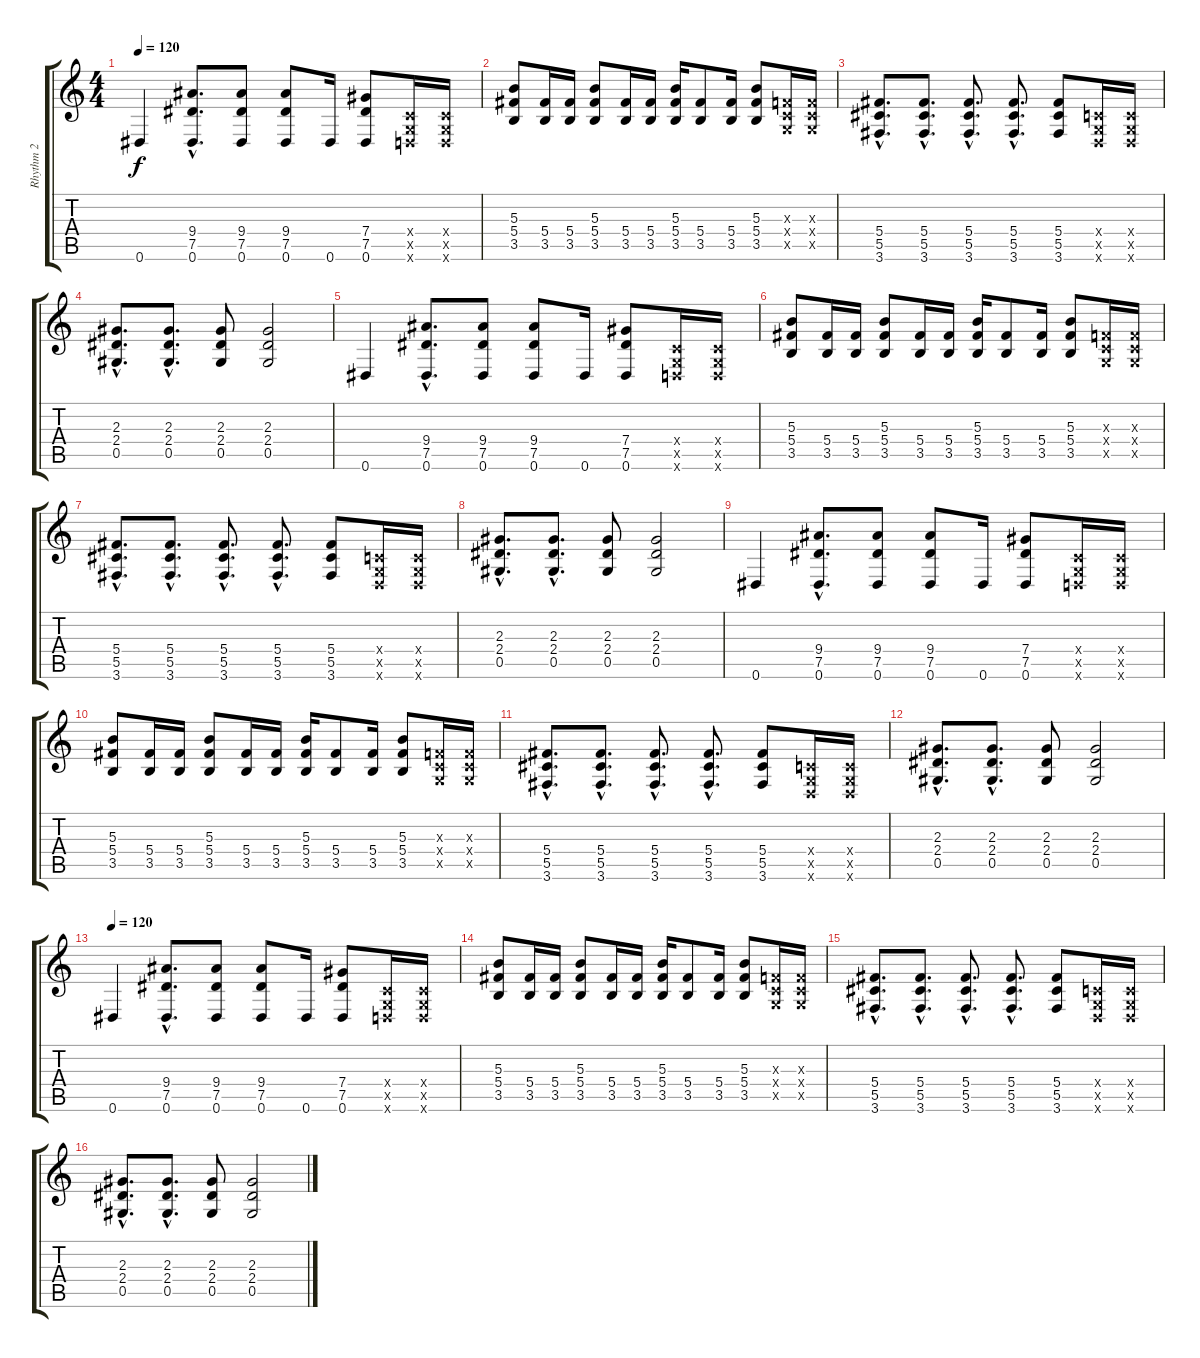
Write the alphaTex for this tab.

\track ("Rhythm 2" "Rhythm 2") {instrument overdrivenguitar}
\staff {score tabs}
\tuning (Eb4 Bb3 Gb3 Db3 Ab2 Eb2) {hide}
\ts (4 4)
\tempo 120
\clef g2
\ks c
0.6.4{dy f instrument electricguitarclean} (9.4{hac} 7.5{hac} 0.6{hac}).8{d} (9.4 7.5 0.6).8 (9.4 7.5 0.6).8 0.6.16 (7.4 7.5 0.6).8 (-1.4{x} -1.5{x} -1.6{x}).16 (-1.4{x} -1.5{x} -1.6{x}).16 |
(5.3 5.4 3.5).8 (5.4 3.5).16 (5.4 3.5).16 (5.3 5.4 3.5).8 (5.4 3.5).16 (5.4 3.5).16 (5.3 5.4 3.5).16 (5.4 3.5).8 (5.4 3.5).16 (5.3 5.4 3.5).8 (-1.3{x} -1.4{x} -1.5{x}).16 (-1.3{x} -1.4{x} -1.5{x}).16 |
(5.4{hac} 5.5{hac} 3.6{hac}).8{d} (5.4{hac} 5.5{hac} 3.6{hac}).8{d} (5.4{hac} 5.5{hac} 3.6{hac}).8{d} (5.4{hac} 5.5{hac} 3.6{hac}).8{d} (5.4 5.5 3.6).8 (-1.4{x} -1.5{x} -1.6{x}).16 (-1.4{x} -1.5{x} -1.6{x}).16 |
(2.3{hac} 2.4{hac} 0.5{hac}).8{d} (2.3{hac} 2.4{hac} 0.5{hac}).8{d} (2.3 2.4 0.5).8 (2.3 2.4 0.5).2 |
0.6.4{instrument electricguitarclean} (9.4{hac} 7.5{hac} 0.6{hac}).8{d} (9.4 7.5 0.6).8 (9.4 7.5 0.6).8 0.6.16 (7.4 7.5 0.6).8 (-1.4{x} -1.5{x} -1.6{x}).16 (-1.4{x} -1.5{x} -1.6{x}).16 |
(5.3 5.4 3.5).8 (5.4 3.5).16 (5.4 3.5).16 (5.3 5.4 3.5).8 (5.4 3.5).16 (5.4 3.5).16 (5.3 5.4 3.5).16 (5.4 3.5).8 (5.4 3.5).16 (5.3 5.4 3.5).8 (-1.3{x} -1.4{x} -1.5{x}).16 (-1.3{x} -1.4{x} -1.5{x}).16 |
(5.4{hac} 5.5{hac} 3.6{hac}).8{d} (5.4{hac} 5.5{hac} 3.6{hac}).8{d} (5.4{hac} 5.5{hac} 3.6{hac}).8{d} (5.4{hac} 5.5{hac} 3.6{hac}).8{d} (5.4 5.5 3.6).8 (-1.4{x} -1.5{x} -1.6{x}).16 (-1.4{x} -1.5{x} -1.6{x}).16 |
(2.3{hac} 2.4{hac} 0.5{hac}).8{d} (2.3{hac} 2.4{hac} 0.5{hac}).8{d} (2.3 2.4 0.5).8 (2.3 2.4 0.5).2 |
0.6.4{instrument electricguitarclean} (9.4{hac} 7.5{hac} 0.6{hac}).8{d} (9.4 7.5 0.6).8 (9.4 7.5 0.6).8 0.6.16 (7.4 7.5 0.6).8 (-1.4{x} -1.5{x} -1.6{x}).16 (-1.4{x} -1.5{x} -1.6{x}).16 |
(5.3 5.4 3.5).8 (5.4 3.5).16 (5.4 3.5).16 (5.3 5.4 3.5).8 (5.4 3.5).16 (5.4 3.5).16 (5.3 5.4 3.5).16 (5.4 3.5).8 (5.4 3.5).16 (5.3 5.4 3.5).8 (-1.3{x} -1.4{x} -1.5{x}).16 (-1.3{x} -1.4{x} -1.5{x}).16 |
(5.4{hac} 5.5{hac} 3.6{hac}).8{d} (5.4{hac} 5.5{hac} 3.6{hac}).8{d} (5.4{hac} 5.5{hac} 3.6{hac}).8{d} (5.4{hac} 5.5{hac} 3.6{hac}).8{d} (5.4 5.5 3.6).8 (-1.4{x} -1.5{x} -1.6{x}).16 (-1.4{x} -1.5{x} -1.6{x}).16 |
(2.3{hac} 2.4{hac} 0.5{hac}).8{d} (2.3{hac} 2.4{hac} 0.5{hac}).8{d} (2.3 2.4 0.5).8 (2.3 2.4 0.5).2 |
\tempo 120
0.6.4{instrument electricguitarclean} (9.4{hac} 7.5{hac} 0.6{hac}).8{d} (9.4 7.5 0.6).8 (9.4 7.5 0.6).8 0.6.16 (7.4 7.5 0.6).8 (-1.4{x} -1.5{x} -1.6{x}).16 (-1.4{x} -1.5{x} -1.6{x}).16 |
(5.3 5.4 3.5).8 (5.4 3.5).16 (5.4 3.5).16 (5.3 5.4 3.5).8 (5.4 3.5).16 (5.4 3.5).16 (5.3 5.4 3.5).16 (5.4 3.5).8 (5.4 3.5).16 (5.3 5.4 3.5).8 (-1.3{x} -1.4{x} -1.5{x}).16 (-1.3{x} -1.4{x} -1.5{x}).16 |
(5.4{hac} 5.5{hac} 3.6{hac}).8{d} (5.4{hac} 5.5{hac} 3.6{hac}).8{d} (5.4{hac} 5.5{hac} 3.6{hac}).8{d} (5.4{hac} 5.5{hac} 3.6{hac}).8{d} (5.4 5.5 3.6).8 (-1.4{x} -1.5{x} -1.6{x}).16 (-1.4{x} -1.5{x} -1.6{x}).16 |
(2.3{hac} 2.4{hac} 0.5{hac}).8{d} (2.3{hac} 2.4{hac} 0.5{hac}).8{d} (2.3 2.4 0.5).8 (2.3 2.4 0.5).2
